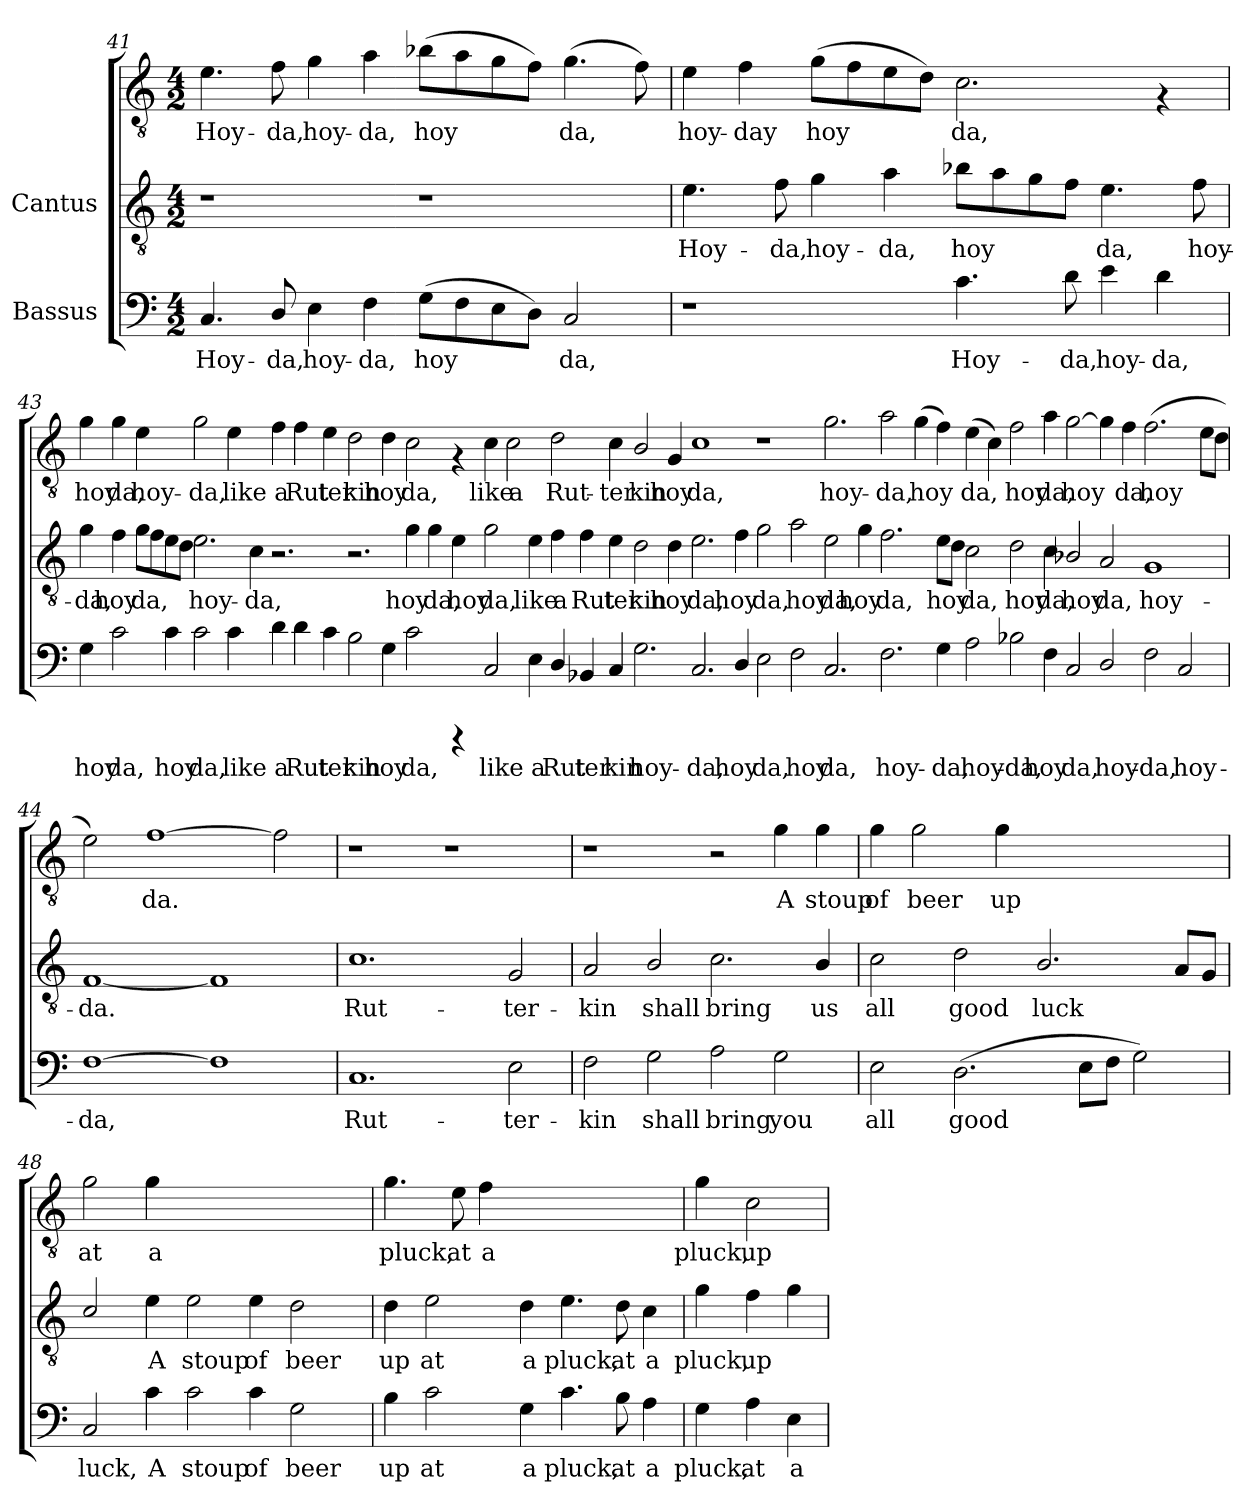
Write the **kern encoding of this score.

**kern	**text	**kern	**text	**kern	**text
*part2	*part2	*part1	*part1	*part1	*part1
*staff3	*staff3	*staff2	*staff2	*staff1	*staff1
*I"Bassus	*	*I"Cantus	*	*	*
!!LO:LB:g=z
*clefF4	*	*clefGv2	*	*clefGv2	*
*M4/2	*	*M4/2	*	*M4/2	*
=41	=41	=41	=41	=41	=41
!	!LO:LY:b:cj	!	!	!	!LO:LY:b:cj
4.C/	Hoy-	1r	.	4.e\	Hoy-
!	!LO:LY:b:cj	!	!	!	!LO:LY:b:cj
8D/	-da,	.	.	8f\	-da,
!	!LO:LY:b:cj	!	!	!	!LO:LY:b:cj
4E\	hoy-	.	.	4g\	hoy-
!	!LO:LY:b:cj	!	!	!	!LO:LY:b:cj
4F\	-da,	.	.	4a\	-da,
!	!LO:LY:b:cj	!	!	!	!LO:LY:b:cj
(>8G\L	hoy-	1r	.	(>8b-X\L	hoy-
!	!LO:LY:b:cj	!	!	!	!LO:LY:b:cj
8F\	-	.	.	8a\	-
!	!LO:LY:b:cj	!	!	!	!LO:LY:b:cj
8E\	.	.	.	8g\	.
!	!LO:LY:b:cj	!	!	!	!LO:LY:b:cj
8D\J)	.	.	.	8f\J)	.
!	!LO:LY:b:cj	!	!	!	!LO:LY:b:cj
2C/	da,	.	.	(>4.g\	da,
!	!	!	!	!	!LO:LY:b:cj
.	.	.	.	8f\)	.
=42	=42	=42	=42	=42	=42
!	!	!	!LO:LY:b:cj	!	!LO:LY:b:cj
1r	.	4.e\	Hoy-	4e\	hoy-
!	!	!	!	!	!LO:LY:b:cj
.	.	.	.	4f\	-day
!	!	!	!LO:LY:b:cj	!	!
.	.	8f\	-da,	.	.
!	!	!	!LO:LY:b:cj	!	!LO:LY:b:cj
.	.	4g\	hoy-	(>8g\L	hoy-
!	!	!	!	!	!LO:LY:b:cj
.	.	.	.	8f\	-
!	!	!	!LO:LY:b:cj	!	!LO:LY:b:cj
.	.	4a\	-da,	8e\	.
!	!	!	!	!	!LO:LY:b:cj
.	.	.	.	8d\J)	.
!	!LO:LY:b:cj	!	!LO:LY:b:cj	!	!LO:LY:b:cj
4.c\	Hoy-	8b-X\L	hoy-	2.c\	da,
!	!	!	!LO:LY:b:cj	!	!
.	.	8a\	-	.	.
!	!	!	!LO:LY:b:cj	!	!
.	.	8g\	.	.	.
!	!LO:LY:b:cj	!	!LO:LY:b:cj	!	!
8d\	-da,	8f\J	.	.	.
!	!LO:LY:b:cj	!	!LO:LY:b:cj	!	!
4e\	hoy-	4.e\	da,	.	.
!	!LO:LY:b:cj	!	!	!	!
4d\	-da,	.	.	4rF	.
!	!	!	!LO:LY:b:cj	!	!
.	.	8f\	hoy-	.	.
!!LO:LB:g=z
=43	=43	=43	=43	=43	=43
!	!LO:LY:b:cj	!	!LO:LY:b:cj	!	!LO:LY:b:cj
4G\	hoy-	4g\	-da,	4g\	-hoy-
!	!LO:LY:b:cj	!	!LO:LY:b:cj	!	!LO:LY:b:cj
2c\	-da,	4f\	hoy-	4g\	-da,
!	!	!	!LO:LY:b:cj	!	!LO:LY:b:cj
.	.	8g\L	-da,	4e\	hoy-
!	!	!	!LO:LY:b:cj	!	!
.	.	8f\	.	.	.
!	!LO:LY:b:cj	!	!LO:LY:b:cj	!	!
4c\	hoy-	8e\	.	4ryy	.
!	!	!	!LO:LY:b:cj	!	!
.	.	8d\J	.	.	.
!	!LO:LY:a:cj	!	!LO:LY:a:cj	!	!LO:LY:a:cj
2c\	-da,	2.e\	hoy-	2g\	-da,
!	!LO:LY:a:cj	!	!	!	!LO:LY:a:cj
4c\	like	.	.	4e\	like
!	!	!	!LO:LY:a:cj	!	!
4ryy	.	4c\	-da,	4ryy	.
!	!LO:LY:a:cj	!	!	!	!LO:LY:a:cj
4d\	a	2.r	.	4f\	a
!	!LO:LY:a:cj	!	!	!	!LO:LY:a:cj
4d\	Rut-	.	.	4f\	Rut-
!	!LO:LY:a:cj	!	!	!	!LO:LY:a:cj
4c\	-ter-	.	.	4e\	-ter-
!	!LO:LY:a:cj	!	!	!	!LO:LY:a:cj
2B\	-kin	2.r	.	2d\	-kin
!	!LO:LY:a:cj	!	!	!	!LO:LY:a:cj
4G\	hoy-	.	.	4d\	hoy-
!	!LO:LY:a:cj	!	!LO:LY:a:cj	!	!LO:LY:a:cj
2c\	-da,	4g\	hoy-	2c\	-da,
!	!	!	!LO:LY:a:cj	!	!
.	.	4g\	-da,	.	.
!	!	!	!LO:LY:a:cj	!	!
4rCCC	.	4e\	hoy-	4rF	.
!	!LO:LY:a:cj	!	!LO:LY:a:cj	!	!LO:LY:a:cj
2C/	like	2g\	-da,	4c\	like
!	!	!	!	!	!LO:LY:a:cj
.	.	.	.	2c\	a
!	!LO:LY:a:cj	!	!LO:LY:a:cj	!	!
4E\	a	4e\	like	.	.
!	!LO:LY:a:cj	!	!LO:LY:a:cj	!	!LO:LY:a:cj
4D/	Rut-	4f\	a	2d\	Rut-
!	!LO:LY:a:cj	!	!LO:LY:a:cj	!	!
4BB-X/	-ter-	4f\	Rut-	.	.
!	!LO:LY:a:cj	!	!LO:LY:a:cj	!	!LO:LY:a:cj
4C/	-kin	4e\	-ter-	4c\	-ter-
!	!LO:LY:a:cj	!	!LO:LY:a:cj	!	!LO:LY:a:cj
2.G\	hoy-	2d\	-kin	2B/	-kin
!	!	!	!LO:LY:a:cj	!	!LO:LY:a:cj
.	.	4d\	hoy-	4G/	hoy-
!	!LO:LY:a:cj	!	!LO:LY:a:cj	!	!LO:LY:a:cj
2.C/	-da,	2.e\	-da,	1c	-da,
!	!LO:LY:a:cj	!	!LO:LY:a:cj	!	!
4D/	hoy-	4f\	hoy-	.	.
!	!LO:LY:a:cj	!	!LO:LY:a:cj	!	!
2E\	-da,	2g\	-da,	1r	.
!	!LO:LY:a:cj	!	!LO:LY:a:cj	!	!
2F\	hoy-	2a\	hoy-	.	.
!	!LO:LY:a:cj	!	!LO:LY:a:cj	!	!LO:LY:a:cj
2.C/	-da,	2e\	-da,	2.g\	hoy-
!	!	!	!LO:LY:a:cj	!	!
.	.	4g\	hoy-	.	.
!	!LO:LY:a:cj	!	!LO:LY:a:cj	!	!LO:LY:a:cj
2.F\	hoy-	2.f\	-da,	2a\	-da,
!	!	!	!	!	!LO:LY:a:cj
.	.	.	.	(>4g\	hoy-
!	!LO:LY:a:cj	!	!LO:LY:a:cj	!	!LO:LY:a:cj
4G\	-da,	8e\L	hoy-	4f\)	-
!	!	!	!LO:LY:a:cj	!	!
.	.	8d\J	-	.	.
!	!LO:LY:a:cj	!	!LO:LY:a:cj	!	!LO:LY:a:cj
2A\	hoy-	2c\	da,	(>4e\	da,
!	!	!	!	!	!LO:LY:a:cj
.	.	.	.	4c\)	.
!	!LO:LY:a:cj	!	!LO:LY:a:cj	!	!LO:LY:a:cj
2B-X\	-da,	2d\	hoy-	2f\	hoy-
!	!LO:LY:a:cj	!	!LO:LY:a:cj	!	!LO:LY:a:cj
4F\	hoy-	4c\	-da,	4a\	-da,
!	!LO:LY:a:cj	!	!LO:LY:a:cj	!	!LO:LY:a:cj
2C/	-da,	2B-X/	hoy-	[>2g\	hoy-
!	!LO:LY:a:cj	!	!LO:LY:a:cj	!	!LO:LY:a:cj
2D/	hoy-	2A/	-da,	4g\]	-
!	!	!	!	!	!LO:LY:a:cj
.	.	.	.	4f\	da,
!	!LO:LY:a:cj	!	!LO:LY:a:cj	!	!LO:LY:a:cj
2F\	-da,	1G	hoy-	(>2.f\	hoy-
!	!LO:LY:a:cj	!	!	!	!
2C/	hoy-	.	.	.	.
!	!	!	!	!	!LO:LY:a:cj
.	.	.	.	8e\L	--
!	!	!	!	!	!LO:LY:a:cj
.	.	.	.	8d\J	--
!!LO:LB:g=z
=44	=44	=44	=44	=44	=44
!	!LO:LY:b:cj	!	!LO:LY:b:cj	!	!LO:LY:b:cj
[>1F	-da,	[<1F	da.	2e\)	-
!	!	!	!	!	!LO:LY:b:cj
.	.	.	.	[>1f	da.
!	!LO:LY:b:cj	!	!LO:LY:b:cj	!	!
1F]	.	1F]	.	.	.
!	!	!	!	!	!LO:LY:b:cj
.	.	.	.	2f\]	.
=45	=45	=45	=45	=45	=45
!	!LO:LY:b:cj	!	!LO:LY:b:cj	!	!
1.C	Rut-	1.c	Rut-	1r	.
.	.	.	.	1r	.
!	!LO:LY:b:cj	!	!LO:LY:b:cj	!	!
2E\	-ter-	2G/	-ter-	.	.
=46	=46	=46	=46	=46	=46
!	!LO:LY:b:cj	!	!LO:LY:b:cj	!	!
2F\	-kin	2A/	kin	1r	.
!	!LO:LY:b:cj	!	!LO:LY:b:cj	!	!
2G\	shall	2B/	shall	.	.
!	!LO:LY:b:cj	!	!LO:LY:b:cj	!	!
2A\	bring	2.c\	bring	2r	.
!	!LO:LY:b:cj	!	!	!	!LO:LY:b:cj
2G\	you	.	.	4g\	-A
!	!	!	!LO:LY:b:cj	!	!LO:LY:b:cj
.	.	4B/	us	4g\	stoup
=47	=47	=47	=47	=47	=47
!	!LO:LY:b:cj	!	!LO:LY:b:cj	!	!LO:LY:b:cj
2E\	all	2c\	all	4g\	of
!	!	!	!	!	!LO:LY:b:cj
.	.	.	.	2g\	beer
!	!LO:LY:b:cj	!	!LO:LY:b:cj	!	!
(>2.D\	good	2d\	good	.	.
!	!	!	!	!	!LO:LY:b:cj
.	.	.	.	4g\	up
!	!	!	!LO:LY:b:cj	!	!
.	.	2.B/	luck	1ryy	.
!	!LO:LY:b:cj	!	!	!	!
8E\L	.	.	.	.	.
!	!LO:LY:b:cj	!	!	!	!
8F\J	.	.	.	.	.
!	!LO:LY:b:cj	!	!	!	!
2G\)	.	.	.	.	.
!	!	!	!LO:LY:b:cj	!	!
.	.	8A/L	.	.	.
!	!	!	!LO:LY:b:cj	!	!
.	.	8G/J	.	.	.
!!LO:PB:g=z
=48	=48	=48	=48	=48	=48
!	!LO:LY:b:cj	!	!LO:LY:b:cj	!	!LO:LY:b:cj
2C/	luck,	2c/	.	2g\	at
!	!LO:LY:b:cj	!	!LO:LY:b:cj	!	!LO:LY:b:cj
4c\	A	4e\	A	4g\	a
!	!LO:LY:b:cj	!	!LO:LY:b:cj	!	!
2c\	stoup	2e\	stoup	1ryy	.
!	!LO:LY:b:cj	!	!LO:LY:b:cj	!	!
4c\	of	4e\	of	.	.
!	!LO:LY:b:cj	!	!LO:LY:b:cj	!	!
2G\	beer	2d\	beer	.	.
.	.	.	.	4ryy	.
=49	=49	=49	=49	=49	=49
!	!LO:LY:b:cj	!	!LO:LY:b:cj	!	!LO:LY:b:cj
4B\	up	4d\	up	4.g\	pluck,
!	!LO:LY:b:cj	!	!LO:LY:b:cj	!	!
2c\	at	2e\	at	.	.
!	!	!	!	!	!LO:LY:b:cj
.	.	.	.	8e\	at
!	!	!	!	!	!LO:LY:b:cj
.	.	.	.	4f\	a
!	!LO:LY:b:cj	!	!LO:LY:b:cj	!	!
4G\	a	4d\	a	1ryy	.
!	!LO:LY:b:cj	!	!LO:LY:b:cj	!	!
4.c\	pluck,	4.e\	pluck,	.	.
!	!LO:LY:b:cj	!	!LO:LY:b:cj	!	!
8B\	at	8d\	at	.	.
!	!LO:LY:b:cj	!	!LO:LY:b:cj	!	!
4A\	a	4c\	a	.	.
=50	=50	=50	=50	=50	=50
!	!LO:LY:b:cj	!	!LO:LY:b:cj	!	!LO:LY:b:cj
4G\	pluck,	4g\	pluck,	4g\	pluck,
!	!LO:LY:b:cj	!	!LO:LY:b:cj	!	!LO:LY:b:cj
4A\	at	4f\	up	2c\	up
!	!LO:LY:b:cj	!	!LO:LY:b:cj	!	!
4E\	a	4g\	.	.	.
=	=	=	=	=	=
*-	*-	*-	*-	*-	*-
